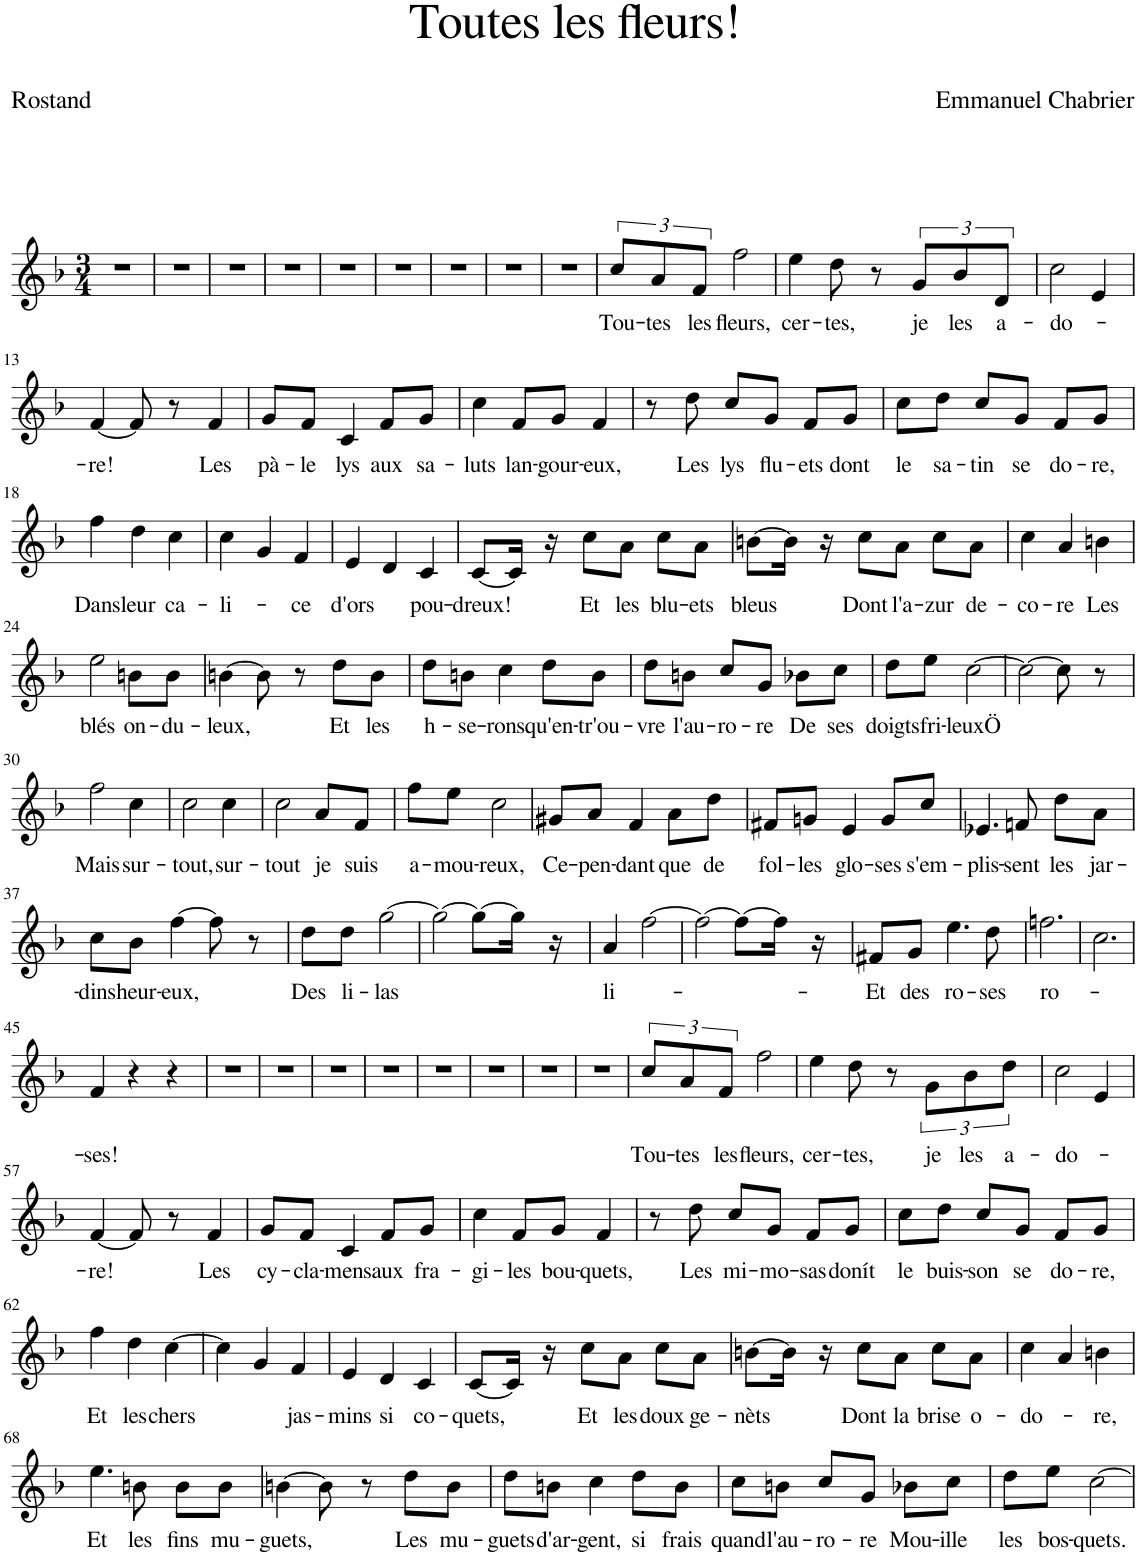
**kern	**text
*part1	*part1
*staff1	*staff1
*I"Piano	*
*I'Pno	*
*clefG2	*
*k[b-]	*
*M3/4	*
=1	=1
2.r	.
=2	=2
2.r	.
=3	=3
2.r	.
=4	=4
2.r	.
=5	=5
2.r	.
=6	=6
2.r	.
=7	=7
2.r	.
=8	=8
2.r	.
=9	=9
2.r	.
=10	=10
!	!LO:LY:b
12cc/L	Tou-
!	!LO:LY:b
12a/	-tes
!	!LO:LY:b
12f/J	les
!	!LO:LY:b
2ff\	fleurs,
=11	=11
!	!LO:LY:b
4ee\	cer-
!	!LO:LY:b
8dd\	-tes,
8r	.
!	!LO:LY:b
12g/L	je
!	!LO:LY:b
12b-/	les
!	!LO:LY:b
12d/J	a-
=12	=12
!	!LO:LY:b
2cc\	-do-
4e/	.
!!LO:LB:g=z
=13	=13
!	!LO:LY:b
[4f/	-re!
8f/]	.
8r	.
!	!LO:LY:b
4f/	Les
=14	=14
!	!LO:LY:b
8g/L	pà-
!	!LO:LY:b
8f/J	-le
!	!LO:LY:b
4c/	lys
!	!LO:LY:b
8f/L	aux
!	!LO:LY:b
8g/J	sa-
=15	=15
!	!LO:LY:b
4cc\	-luts
!	!LO:LY:b
8f/L	lan-
!	!LO:LY:b
8g/J	-gour-
!	!LO:LY:b
4f/	-eux,
=16	=16
8r	.
!	!LO:LY:b
8dd\	Les
!	!LO:LY:b
8cc/L	lys
!	!LO:LY:b
8g/J	flu-
!	!LO:LY:b
8f/L	-ets
!	!LO:LY:b
8g/J	dont
=17	=17
!	!LO:LY:b
8cc\L	le
!	!LO:LY:b
8dd\J	sa-
!	!LO:LY:b
8cc/L	-tin
!	!LO:LY:b
8g/J	se
!	!LO:LY:b
8f/L	do-
!	!LO:LY:b
8g/J	-re,
!!LO:LB:g=z
=18	=18
!	!LO:LY:b
4ff\	Dans
!	!LO:LY:b
4dd\	leur
!	!LO:LY:b
4cc\	ca-
=19	=19
!	!LO:LY:b
4cc\	-li-
4g/	.
!	!LO:LY:b
4f/	-ce
=20	=20
!	!LO:LY:b
4e/	d'ors
4d/	.
!	!LO:LY:b
4c/	pou-
=21	=21
!	!LO:LY:b
[8c/L	-dreux!
16c/Jk]	.
16r	.
!	!LO:LY:b
8cc\L	Et
!	!LO:LY:b
8a\J	les
!	!LO:LY:b
8cc\L	blu-
!	!LO:LY:b
8a\J	-ets
=22	=22
!	!LO:LY:b
[8bn\L	bleus
16b\Jk]	.
16r	.
!	!LO:LY:b
8cc\L	Dont
!	!LO:LY:b
8a\J	l'a-
!	!LO:LY:b
8cc\L	-zur
!	!LO:LY:b
8a\J	de-
=23	=23
!	!LO:LY:b
4cc\	-co-
!	!LO:LY:b
4a/	-re
!	!LO:LY:b
4bn\	Les
!!LO:LB:g=z
=24	=24
!	!LO:LY:b
2ee\	blés
!	!LO:LY:b
8bn\L	on-
!	!LO:LY:b
8b\J	-du-
=25	=25
!	!LO:LY:b
[4bn\	-leux,
8b\]	.
8r	.
!	!LO:LY:b
8dd\L	Et
!	!LO:LY:b
8b\J	les
=26	=26
!	!LO:LY:b
8dd\L	h-
!	!LO:LY:b
8bn\J	-se-
!	!LO:LY:b
4cc\	-rons
!	!LO:LY:b
8dd\L	qu'en-
!	!LO:LY:b
8b\J	-tr'ou-
=27	=27
!	!LO:LY:b
8dd\L	-vre
!	!LO:LY:b
8bn\J	l'au-
!	!LO:LY:b
8cc/L	-ro-
!	!LO:LY:b
8g/J	-re
!	!LO:LY:b
8b-X\L	De
!	!LO:LY:b
8cc\J	ses
=28	=28
!	!LO:LY:b
8dd\L	doigts
!	!LO:LY:b
8ee\J	fri-
!	!LO:LY:b
[2cc\	-leuxÖ
=29	=29
2cc\_	.
8cc\]	.
8r	.
!!LO:LB:g=z
=30	=30
!	!LO:LY:b
2ff\	Mais
!	!LO:LY:b
4cc\	sur-
=31	=31
!	!LO:LY:b
2cc\	-tout,
!	!LO:LY:b
4cc\	sur-
=32	=32
!	!LO:LY:b
2cc\	-tout
!	!LO:LY:b
8a/L	je
!	!LO:LY:b
8f/J	suis
=33	=33
!	!LO:LY:b
8ff\L	a-
!	!LO:LY:b
8ee\J	-mou-
!	!LO:LY:b
2cc\	-reux,
=34	=34
!	!LO:LY:b
8g#X/L	Ce-
!	!LO:LY:b
8a/J	-pen-
!	!LO:LY:b
4f/	-dant
!	!LO:LY:b
8a\L	que
!	!LO:LY:b
8dd\J	de
=35	=35
!	!LO:LY:b
8f#X/L	fol-
!	!LO:LY:b
8gn/J	-les
!	!LO:LY:b
4e/	glo-
!	!LO:LY:b
8g/L	-ses
!	!LO:LY:b
8cc/J	s'em-
=36	=36
!	!LO:LY:b
4.e-X/	-plis-
!	!LO:LY:b
8fn/	-sent
!	!LO:LY:b
8dd\L	les
!	!LO:LY:b
8a\J	jar-
!!LO:LB:g=z
=37	=37
!	!LO:LY:b
8cc\L	-dins
!	!LO:LY:b
8b-\J	heur-
!	!LO:LY:b
[4ff\	-eux,
8ff\]	.
8r	.
=38	=38
!	!LO:LY:b
8dd\L	Des
!	!LO:LY:b
8dd\J	li-
!	!LO:LY:b
[2gg\	-las
=39	=39
2gg\_	.
8gg\L_	.
16gg\Jk]	.
16r	.
=40	=40
!	!LO:LY:b
4a/	li-
[2ff\	.
=41	=41
2ff\_	.
8ff\L_	.
16ff\Jk]	.
16r	.
=42	=42
!	!LO:LY:b
8f#X/L	Et
!	!LO:LY:b
8g/J	des
!	!LO:LY:b
4.ee\	ro-
!	!LO:LY:b
8dd\	-ses
=43	=43
!	!LO:LY:b
2.ffn\	ro-
=44	=44
2.cc\	.
!!LO:LB:g=z
=45	=45
!	!LO:LY:b
4f/	-ses!
4r	.
4r	.
=46	=46
2.r	.
=47	=47
2.r	.
=48	=48
2.r	.
=49	=49
2.r	.
=50	=50
2.r	.
=51	=51
2.r	.
=52	=52
2.r	.
=53	=53
2.r	.
=54	=54
!	!LO:LY:b
12cc/L	Tou-
!	!LO:LY:b
12a/	-tes
!	!LO:LY:b
12f/J	les
!	!LO:LY:b
2ff\	fleurs,
=55	=55
!	!LO:LY:b
4ee\	cer-
!	!LO:LY:b
8dd\	-tes,
8r	.
!	!LO:LY:b
12g\L	je
!	!LO:LY:b
12b-\	les
!	!LO:LY:b
12dd\J	a-
=56	=56
!	!LO:LY:b
2cc\	-do-
4e/	.
!!LO:LB:g=z
=57	=57
!	!LO:LY:b
[4f/	-re!
8f/]	.
8r	.
!	!LO:LY:b
4f/	Les
=58	=58
!	!LO:LY:b
8g/L	cy-
!	!LO:LY:b
8f/J	-cla-
!	!LO:LY:b
4c/	-mens
!	!LO:LY:b
8f/L	aux
!	!LO:LY:b
8g/J	fra-
=59	=59
!	!LO:LY:b
4cc\	-gi-
!	!LO:LY:b
8f/L	-les
!	!LO:LY:b
8g/J	bou-
!	!LO:LY:b
4f/	-quets,
=60	=60
8r	.
!	!LO:LY:b
8dd\	Les
!	!LO:LY:b
8cc/L	mi-
!	!LO:LY:b
8g/J	-mo-
!	!LO:LY:b
8f/L	-sas
!	!LO:LY:b
8g/J	donít
=61	=61
!	!LO:LY:b
8cc\L	le
!	!LO:LY:b
8dd\J	buis-
!	!LO:LY:b
8cc/L	-son
!	!LO:LY:b
8g/J	se
!	!LO:LY:b
8f/L	do-
!	!LO:LY:b
8g/J	-re,
!!LO:LB:g=z
=62	=62
!	!LO:LY:b
4ff\	Et
!	!LO:LY:b
4dd\	les
!	!LO:LY:b
[4cc\	chers
=63	=63
4cc\]	.
4g/	.
!	!LO:LY:b
4f/	jas-
=64	=64
!	!LO:LY:b
4e/	-mins
!	!LO:LY:b
4d/	si
!	!LO:LY:b
4c/	co-
=65	=65
!	!LO:LY:b
[8c/L	-quets,
16c/Jk]	.
16r	.
!	!LO:LY:b
8cc\L	Et
!	!LO:LY:b
8a\J	les
!	!LO:LY:b
8cc\L	doux
!	!LO:LY:b
8a\J	ge-
=66	=66
!	!LO:LY:b
[8bn\L	-nèts
16b\Jk]	.
16r	.
!	!LO:LY:b
8cc\L	Dont
!	!LO:LY:b
8a\J	la
!	!LO:LY:b
8cc\L	brise
!	!LO:LY:b
8a\J	o-
=67	=67
!	!LO:LY:b
4cc\	-do-
4a/	.
!	!LO:LY:b
4bn\	-re,
!!LO:LB:g=z
=68	=68
!	!LO:LY:b
4.ee\	Et
!	!LO:LY:b
8bn\	les
!	!LO:LY:b
8b\L	fins
!	!LO:LY:b
8b\J	mu-
=69	=69
!	!LO:LY:b
[4bn\	-guets,
8b\]	.
8r	.
!	!LO:LY:b
8dd\L	Les
!	!LO:LY:b
8b\J	mu-
=70	=70
!	!LO:LY:b
8dd\L	-guets
!	!LO:LY:b
8bn\J	d'ar-
!	!LO:LY:b
4cc\	-gent,
!	!LO:LY:b
8dd\L	si
!	!LO:LY:b
8b\J	frais
=71	=71
!	!LO:LY:b
8cc\L	quand
!	!LO:LY:b
8bn\J	l'au-
!	!LO:LY:b
8cc/L	-ro-
!	!LO:LY:b
8g/J	-re
!	!LO:LY:b
8b-X\L	Mou-
!	!LO:LY:b
8cc\J	-ille
=72	=72
!	!LO:LY:b
8dd\L	les
!	!LO:LY:b
8ee\J	bos-
!	!LO:LY:b
[2cc\	-quets.
=	=
*-	*-
